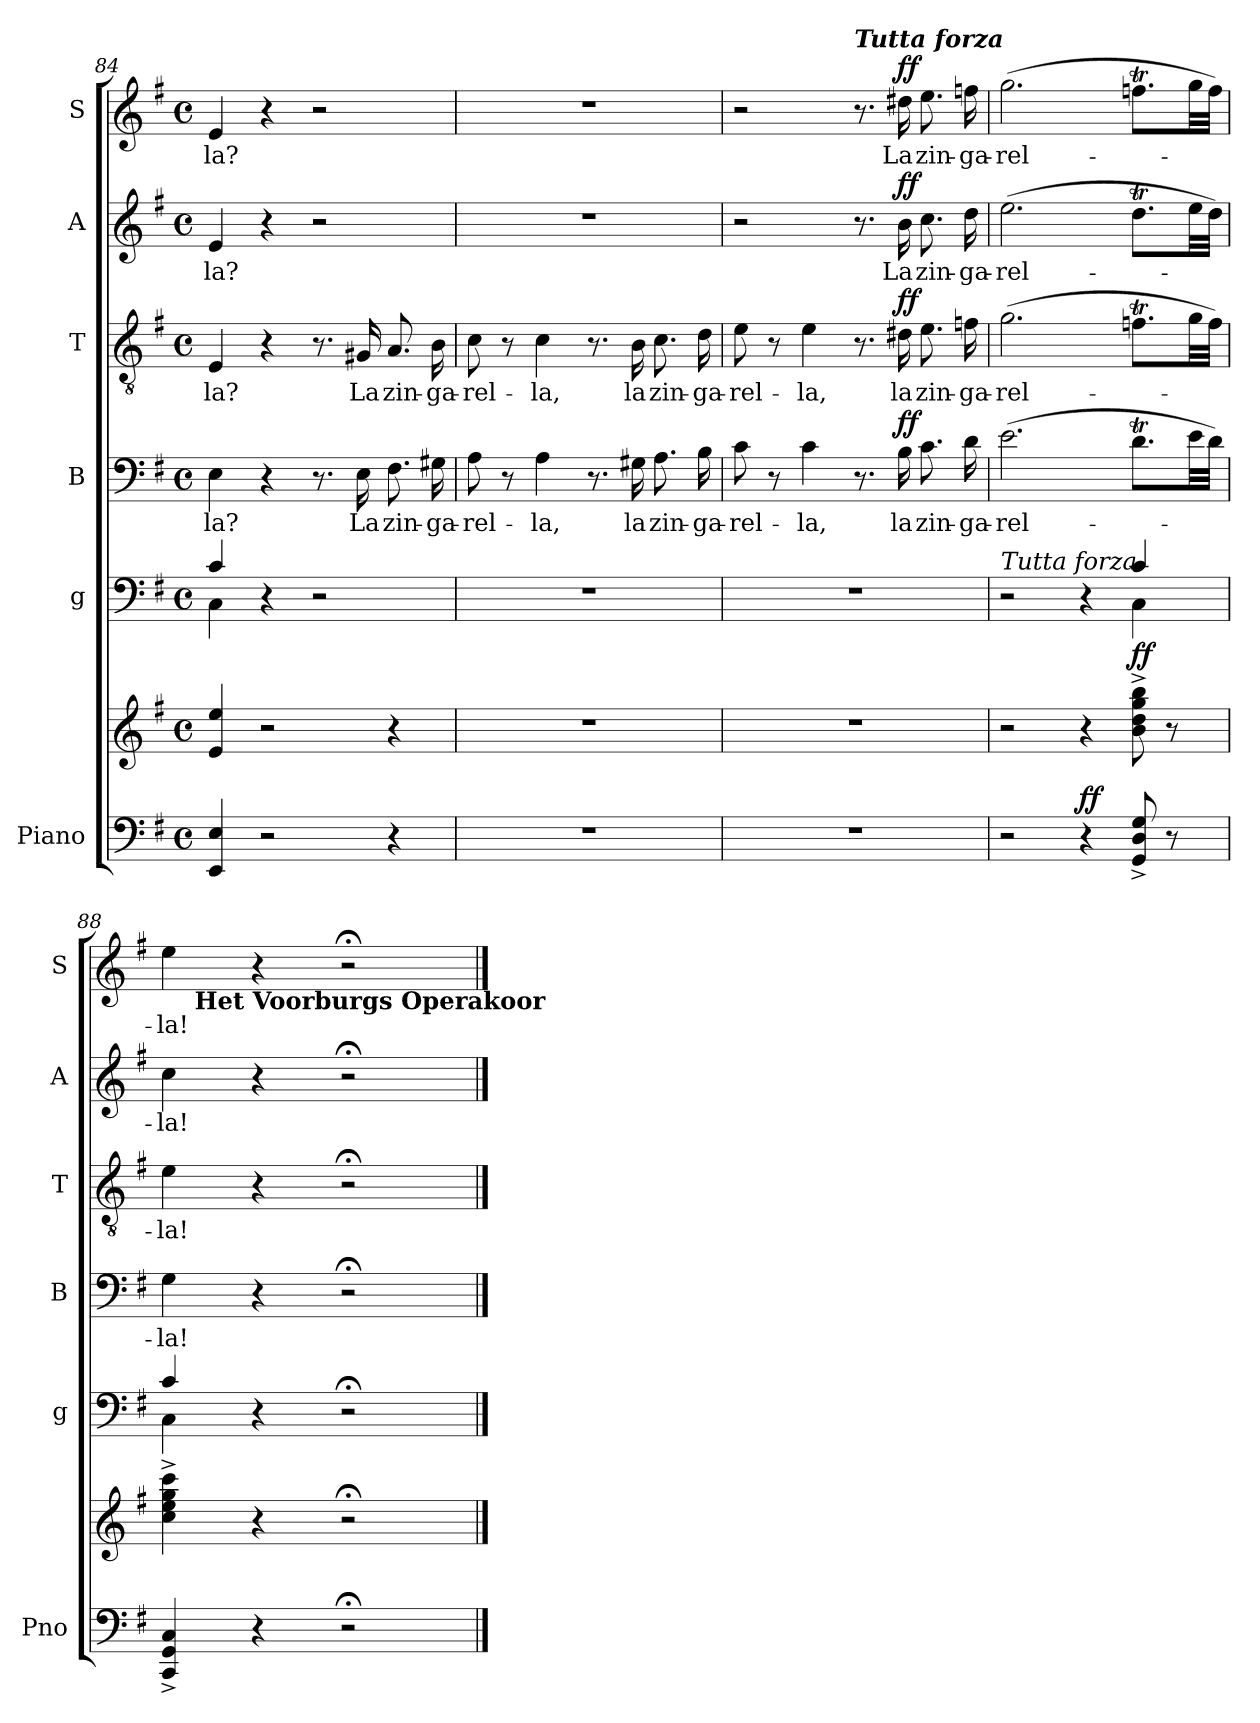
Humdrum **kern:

**kern	**kern	**dynam	**kern	**dynam	**kern	**text	**dynam	**kern	**text	**dynam	**kern	**text	**dynam	**kern	**text	**dynam
*part6	*part6	*part6	*part5	*part5	*part4	*part4	*part4	*part3	*part3	*part3	*part2	*part2	*part2	*part1	*part1	*part1
*staff7	*staff6	*staff6/7	*staff5	*staff5	*staff4	*staff4	*staff4	*staff3	*staff3	*staff3	*staff2	*staff2	*staff2	*staff1	*staff1	*staff1
*I"Piano	*	*	*I"g	*	*I"B	*	*	*I"T	*	*	*I"A	*	*	*I"S	*	*
*I'Pno	*	*	*I'g	*	*I'B	*	*	*I'T	*	*	*I'A	*	*	*I'S	*	*
*clefF4	*clefG2	*	*clefF4	*	*clefF4	*	*	*clefGv2	*	*	*clefG2	*	*	*clefG2	*	*
*k[f#]	*k[f#]	*	*k[f#]	*	*k[f#]	*	*	*k[f#]	*	*	*k[f#]	*	*	*k[f#]	*	*
*M4/4	*M4/4	*	*M4/4	*	*M4/4	*	*	*M4/4	*	*	*M4/4	*	*	*M4/4	*	*
*met(c)	*met(c)	*	*met(c)	*	*met(c)	*	*	*met(c)	*	*	*met(c)	*	*	*met(c)	*	*
=84	=84	=84	=84	=84	=84	=84	=84	=84	=84	=84	=84	=84	=84	=84	=84	=84
*	*	*	*^	*	*	*	*	*	*	*	*	*	*	*	*	*
!	!	!	!	!	!	!	!LO:LY:b	!	!	!LO:LY:b	!	!	!LO:LY:b	!	!	!LO:LY:b	!
4EE/ 4E/	4e/ 4ee/	.	4c/	4C\	.	4E\	-la?	.	4E/	-la?	.	4e/	-la?	.	4e/	-la?	.
2r	2r	.	4r	2.ryy	.	4r	.	.	4r	.	.	4r	.	.	4r	.	.
.	.	.	2r	.	.	8.r	.	.	8.r	.	.	2r	.	.	2r	.	.
!	!	!	!	!	!	!	!LO:LY:b	!	!	!LO:LY:b	!	!	!	!	!	!	!
.	.	.	.	.	.	16E\	La	.	16G#X/	La	.	.	.	.	.	.	.
!	!	!	!	!	!	!	!LO:LY:b	!	!	!LO:LY:b	!	!	!	!	!	!	!
4r	4r	.	.	.	.	8.F#\	zin-	.	8.A/	zin-	.	.	.	.	.	.	.
!	!	!	!	!	!	!	!LO:LY:b	!	!	!LO:LY:b	!	!	!	!	!	!	!
.	.	.	.	.	.	16G#X\	-ga-	.	16B\	-ga-	.	.	.	.	.	.	.
*	*	*	*v	*v	*	*	*	*	*	*	*	*	*	*	*	*	*
=85	=85	=85	=85	=85	=85	=85	=85	=85	=85	=85	=85	=85	=85	=85	=85	=85
!	!	!	!	!	!	!LO:LY:b	!	!	!LO:LY:b	!	!	!	!	!	!	!
1r	1r	.	1r	.	8A\	-rel-	.	8c\	-rel-	.	1r	.	.	1r	.	.
.	.	.	.	.	8r	.	.	8r	.	.	.	.	.	.	.	.
!	!	!	!	!	!	!LO:LY:b	!	!	!LO:LY:b	!	!	!	!	!	!	!
.	.	.	.	.	4A\	-la,	.	4c\	-la,	.	.	.	.	.	.	.
.	.	.	.	.	8.r	.	.	8.r	.	.	.	.	.	.	.	.
!	!	!	!	!	!	!LO:LY:b	!	!	!LO:LY:b	!	!	!	!	!	!	!
.	.	.	.	.	16G#X\	la	.	16B\	la	.	.	.	.	.	.	.
!	!	!	!	!	!	!LO:LY:b	!	!	!LO:LY:b	!	!	!	!	!	!	!
.	.	.	.	.	8.A\	zin-	.	8.c\	zin-	.	.	.	.	.	.	.
!	!	!	!	!	!	!LO:LY:b	!	!	!LO:LY:b	!	!	!	!	!	!	!
.	.	.	.	.	16B\	-ga-	.	16d\	-ga-	.	.	.	.	.	.	.
!!LO:LB:g=z
=86	=86	=86	=86	=86	=86	=86	=86	=86	=86	=86	=86	=86	=86	=86	=86	=86
!	!	!	!	!	!	!LO:LY:b	!	!	!LO:LY:b	!	!	!	!	!	!	!
1r	1r	.	1r	.	8c\	-rel-	.	8e\	-rel-	.	2r	.	.	2r	.	.
.	.	.	.	.	8r	.	.	8r	.	.	.	.	.	.	.	.
!	!	!	!	!	!	!LO:LY:b	!	!	!LO:LY:b	!	!	!	!	!	!	!
.	.	.	.	.	4c\	-la,	.	4e\	-la,	.	.	.	.	.	.	.
!	!	!	!	!	!	!	!	!	!	!	!	!	!	!LO:TX:a:Bi:t=Tutta forza	!	!
.	.	.	.	.	8.r	.	.	8.r	.	.	8.r	.	.	8.r	.	.
!	!	!	!	!	!	!LO:LY:b	!LO:DY:a	!	!LO:LY:b	!LO:DY:a	!	!LO:LY:b	!LO:DY:a	!	!LO:LY:b	!LO:DY:a
.	.	.	.	.	16B\	la	ff	16d#X\	la	ff	16b\	La	ff	16dd#X\	La	ff
!	!	!	!	!	!	!LO:LY:b	!	!	!LO:LY:b	!	!	!LO:LY:b	!	!	!LO:LY:b	!
.	.	.	.	.	8.c\	zin-	.	8.e\	zin-	.	8.cc\	zin-	.	8.ee\	zin-	.
!	!	!	!	!	!	!LO:LY:b	!	!	!LO:LY:b	!	!	!LO:LY:b	!	!	!LO:LY:b	!
.	.	.	.	.	16d\	-ga-	.	16fn\	-ga-	.	16dd\	-ga-	.	16ffn\	-ga-	.
=87	=87	=87	=87	=87	=87	=87	=87	=87	=87	=87	=87	=87	=87	=87	=87	=87
*	*	*	*^	*	*	*	*	*	*	*	*	*	*	*	*	*
!	!	!	!LO:TX:a:i:t=Tutta forza	!	!	!	!	!	!	!	!	!	!	!	!	!	!
!	!	!	!	!	!	!	!LO:LY:b	!	!	!LO:LY:b	!	!	!LO:LY:b	!	!	!LO:LY:b	!
2r	2r	.	2r	2.ryy	.	(>2.e\	-rel-	.	(>2.g\	-rel-	.	(>2.ee\	-rel-	.	(>2.gg\	-rel-	.
!	!	!LO:DY:a=2	!	!	!	!	!	!	!	!	!	!	!	!	!	!	!
4r	4r	ff	4r	.	.	.	.	.	.	.	.	.	.	.	.	.	.
!	!	!	!	!	!LO:DY:b	!	!	!	!	!	!	!	!	!	!	!	!
8GG/^ 8D/^ 8G/^	8b\^ 8dd\^ 8gg\^ 8bb\^	.	4c/	4C\	ff	8.dT\L	.	.	8.fnT\L	.	.	8.ddT\L	.	.	8.ffnT\L	.	.
8r	8r	.	.	.	.	.	.	.	.	.	.	.	.	.	.	.	.
.	.	.	.	.	.	32e\LL	.	.	32g\LL	.	.	32ee\LL	.	.	32gg\LL	.	.
.	.	.	.	.	.	32d\JJJ)	.	.	32f\JJJ)	.	.	32dd\JJJ)	.	.	32ff\JJJ)	.	.
=88	=88	=88	=88	=88	=88	=88	=88	=88	=88	=88	=88	=88	=88	=88	=88	=88	=88
!	!	!	!	!	!	!	!LO:LY:b	!	!	!LO:LY:b	!	!	!LO:LY:b	!	!	!LO:LY:b	!
*	*	*	*	*	*	*	*	*	*	*	*	*	*	*	*^	*	*
4CC/^ 4GG/^ 4C/^	4cc\^ 4ee\^ 4gg\^ 4ccc\^	.	4c/	4C\	.	4G\	-la!	.	4e\	-la!	.	4cc\	-la!	.	4ee\	8ryy	-la!	.
!	!	!	!	!	!	!	!	!	!	!	!	!	!	!	!	!LO:TX:b:B:t=Het Voorburgs Operakoor	!	!
.	.	.	.	.	.	.	.	.	.	.	.	.	.	.	.	2..ryy	.	.
4r	4r	.	4r	2.ryy	.	4r	.	.	4r	.	.	4r	.	.	4r	.	.	.
2r;<	2r;<	.	2r;<	.	.	2r;<	.	.	2r;<	.	.	2r;<	.	.	2r;<	.	.	.
*	*	*	*v	*v	*	*	*	*	*	*	*	*	*	*	*v	*v	*	*
==	==	==	==	==	==	==	==	==	==	==	==	==	==	==	==	==
*-	*-	*-	*-	*-	*-	*-	*-	*-	*-	*-	*-	*-	*-	*-	*-	*-
